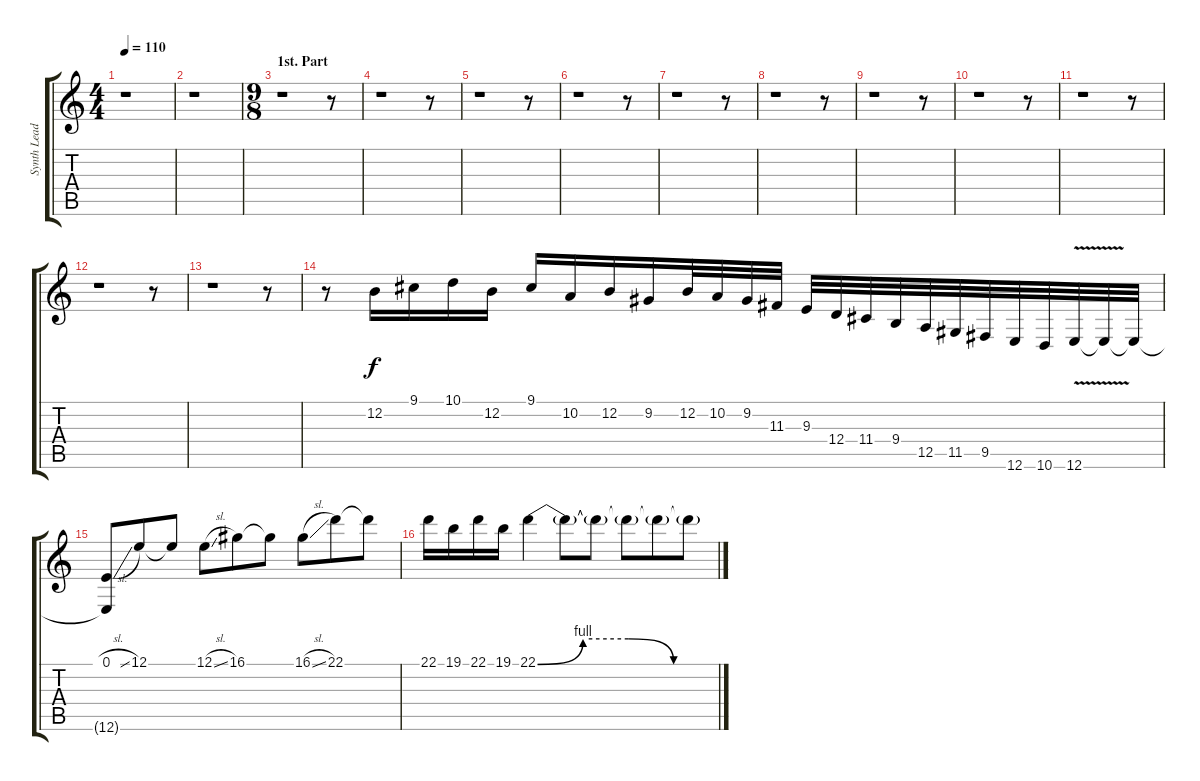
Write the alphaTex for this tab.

\track ("Synth Lead - Solo" "Synth Lead") {instrument lead5charang}
\staff {score tabs}
\tuning (E4 B3 G3 D3 A2 E2) {hide}
\ts (4 4)
\tempo 110
\clef g2
\ks c
r.1{dy f} |
r.1 |
\ts (9 8)
\section ("" "1st. Part")
r.1 r.8 |
r.1 r.8 |
r.1 r.8 |
r.1 r.8 |
r.1 r.8 |
r.1 r.8 |
r.1 r.8 |
r.1 r.8 |
r.1 r.8 |
r.1 r.8 |
r.1 r.8 |
r.8 12.2.16 9.1.16 10.1.16 12.2.16 9.1.16 10.2.16 12.2.16 9.2.16 12.2.32 10.2.32 9.2.32 11.3.32 9.3.32 12.4.32 11.4.32 9.4.32 12.5.32 11.5.32 9.5.32 12.6.32 10.6.32 12.6{v}.32 12.6{t}.32 12.6{t}.32 |
(0.1{sl} 12.6{t}).8 12.1.8 12.1{t}.8 12.1{sl}.8 16.1.8 16.1{t}.8 16.1{sl}.8 22.1.8 22.1{t}.8 |
22.1.16 19.1.16 22.1.16 19.1.16 22.1{be (custom 0 0 15 4 30 4 45 0 60 0)}.4 22.1{t}.8 22.1{t}.8 22.1{t}.8 22.1{t}.8 22.1{t}.8
